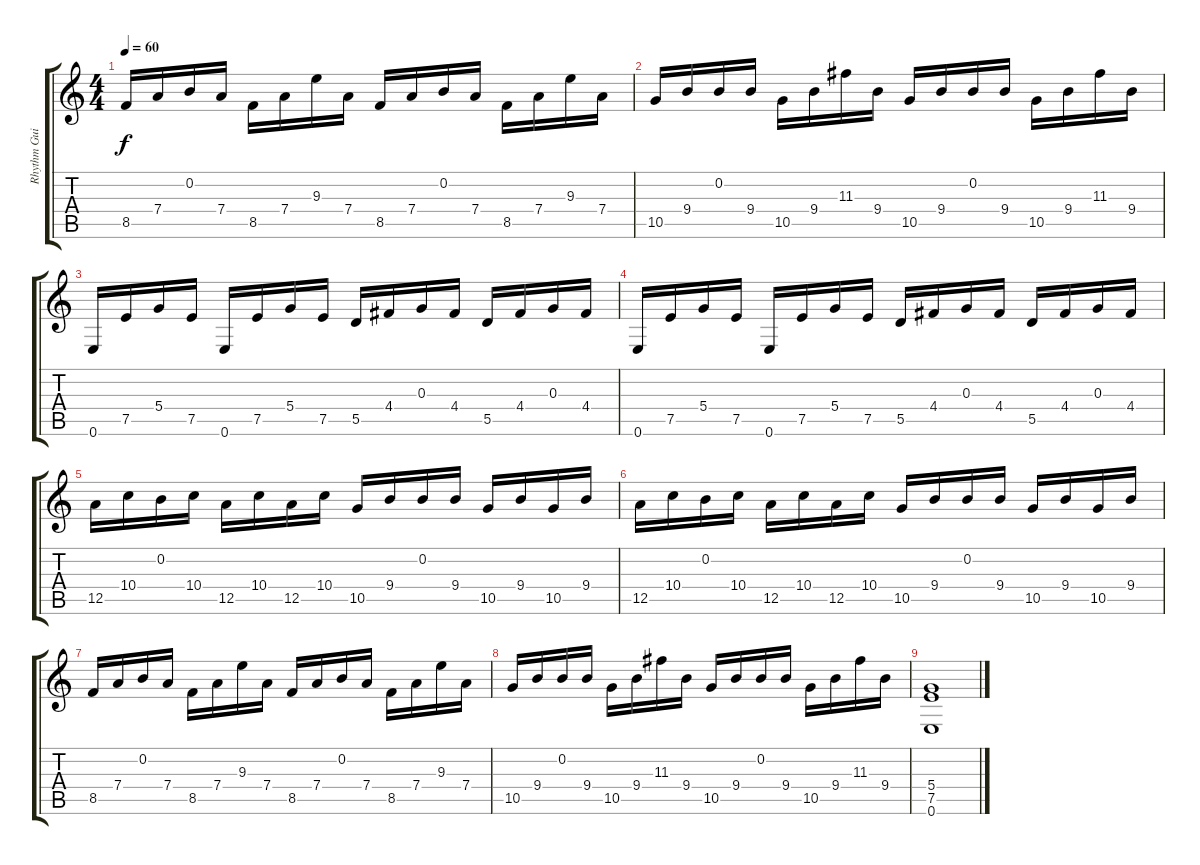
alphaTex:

\track ("Rhythm Guitar 2" "Rhythm Gui") {instrument acousticguitarsteel}
\staff {score tabs}
\tuning (E4 B3 G3 D3 A2 E2) {hide}
\ts (4 4)
\tempo 60
\clef g2
\ks c
8.5.16{dy f} 7.4.16 0.2.16 7.4.16 8.5.16 7.4.16 9.3.16 7.4.16 8.5.16 7.4.16 0.2.16 7.4.16 8.5.16 7.4.16 9.3.16 7.4.16 |
10.5.16 9.4.16 0.2.16 9.4.16 10.5.16 9.4.16 11.3.16 9.4.16 10.5.16 9.4.16 0.2.16 9.4.16 10.5.16 9.4.16 11.3.16 9.4.16 |
0.6.16 7.5.16 5.4.16 7.5.16 0.6.16 7.5.16 5.4.16 7.5.16 5.5.16 4.4.16 0.3.16 4.4.16 5.5.16 4.4.16 0.3.16 4.4.16 |
0.6.16 7.5.16 5.4.16 7.5.16 0.6.16 7.5.16 5.4.16 7.5.16 5.5.16 4.4.16 0.3.16 4.4.16 5.5.16 4.4.16 0.3.16 4.4.16 |
12.5.16 10.4.16 0.2.16 10.4.16 12.5.16 10.4.16 12.5.16 10.4.16 10.5.16 9.4.16 0.2.16 9.4.16 10.5.16 9.4.16 10.5.16 9.4.16 |
12.5.16 10.4.16 0.2.16 10.4.16 12.5.16 10.4.16 12.5.16 10.4.16 10.5.16 9.4.16 0.2.16 9.4.16 10.5.16 9.4.16 10.5.16 9.4.16 |
8.5.16 7.4.16 0.2.16 7.4.16 8.5.16 7.4.16 9.3.16 7.4.16 8.5.16 7.4.16 0.2.16 7.4.16 8.5.16 7.4.16 9.3.16 7.4.16 |
10.5.16 9.4.16 0.2.16 9.4.16 10.5.16 9.4.16 11.3.16 9.4.16 10.5.16 9.4.16 0.2.16 9.4.16 10.5.16 9.4.16 11.3.16 9.4.16 |
(5.4 7.5 0.6).1
